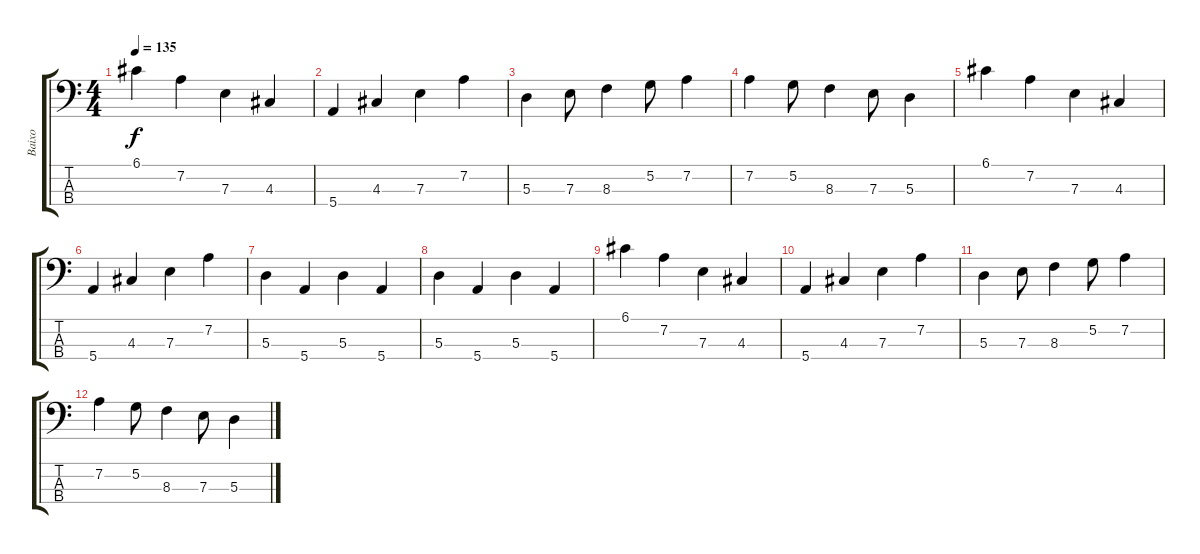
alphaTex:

\track ("Baixo" "Baixo") {instrument electricbassfinger}
\staff {score tabs}
\tuning (G2 D2 A1 E1) {hide}
\ts (4 4)
\tempo 135
\clef f4
\ks c
6.1.4{dy f} 7.2.4 7.3.4 4.3.4 |
5.4.4 4.3.4 7.3.4 7.2.4 |
5.3.4 7.3.8 8.3.4 5.2.8 7.2.4 |
7.2.4 5.2.8 8.3.4 7.3.8 5.3.4 |
6.1.4 7.2.4 7.3.4 4.3.4 |
5.4.4 4.3.4 7.3.4 7.2.4 |
5.3.4 5.4.4 5.3.4 5.4.4 |
5.3.4 5.4.4 5.3.4 5.4.4 |
6.1.4 7.2.4 7.3.4 4.3.4 |
5.4.4 4.3.4 7.3.4 7.2.4 |
5.3.4 7.3.8 8.3.4 5.2.8 7.2.4 |
7.2.4 5.2.8 8.3.4 7.3.8 5.3.4
